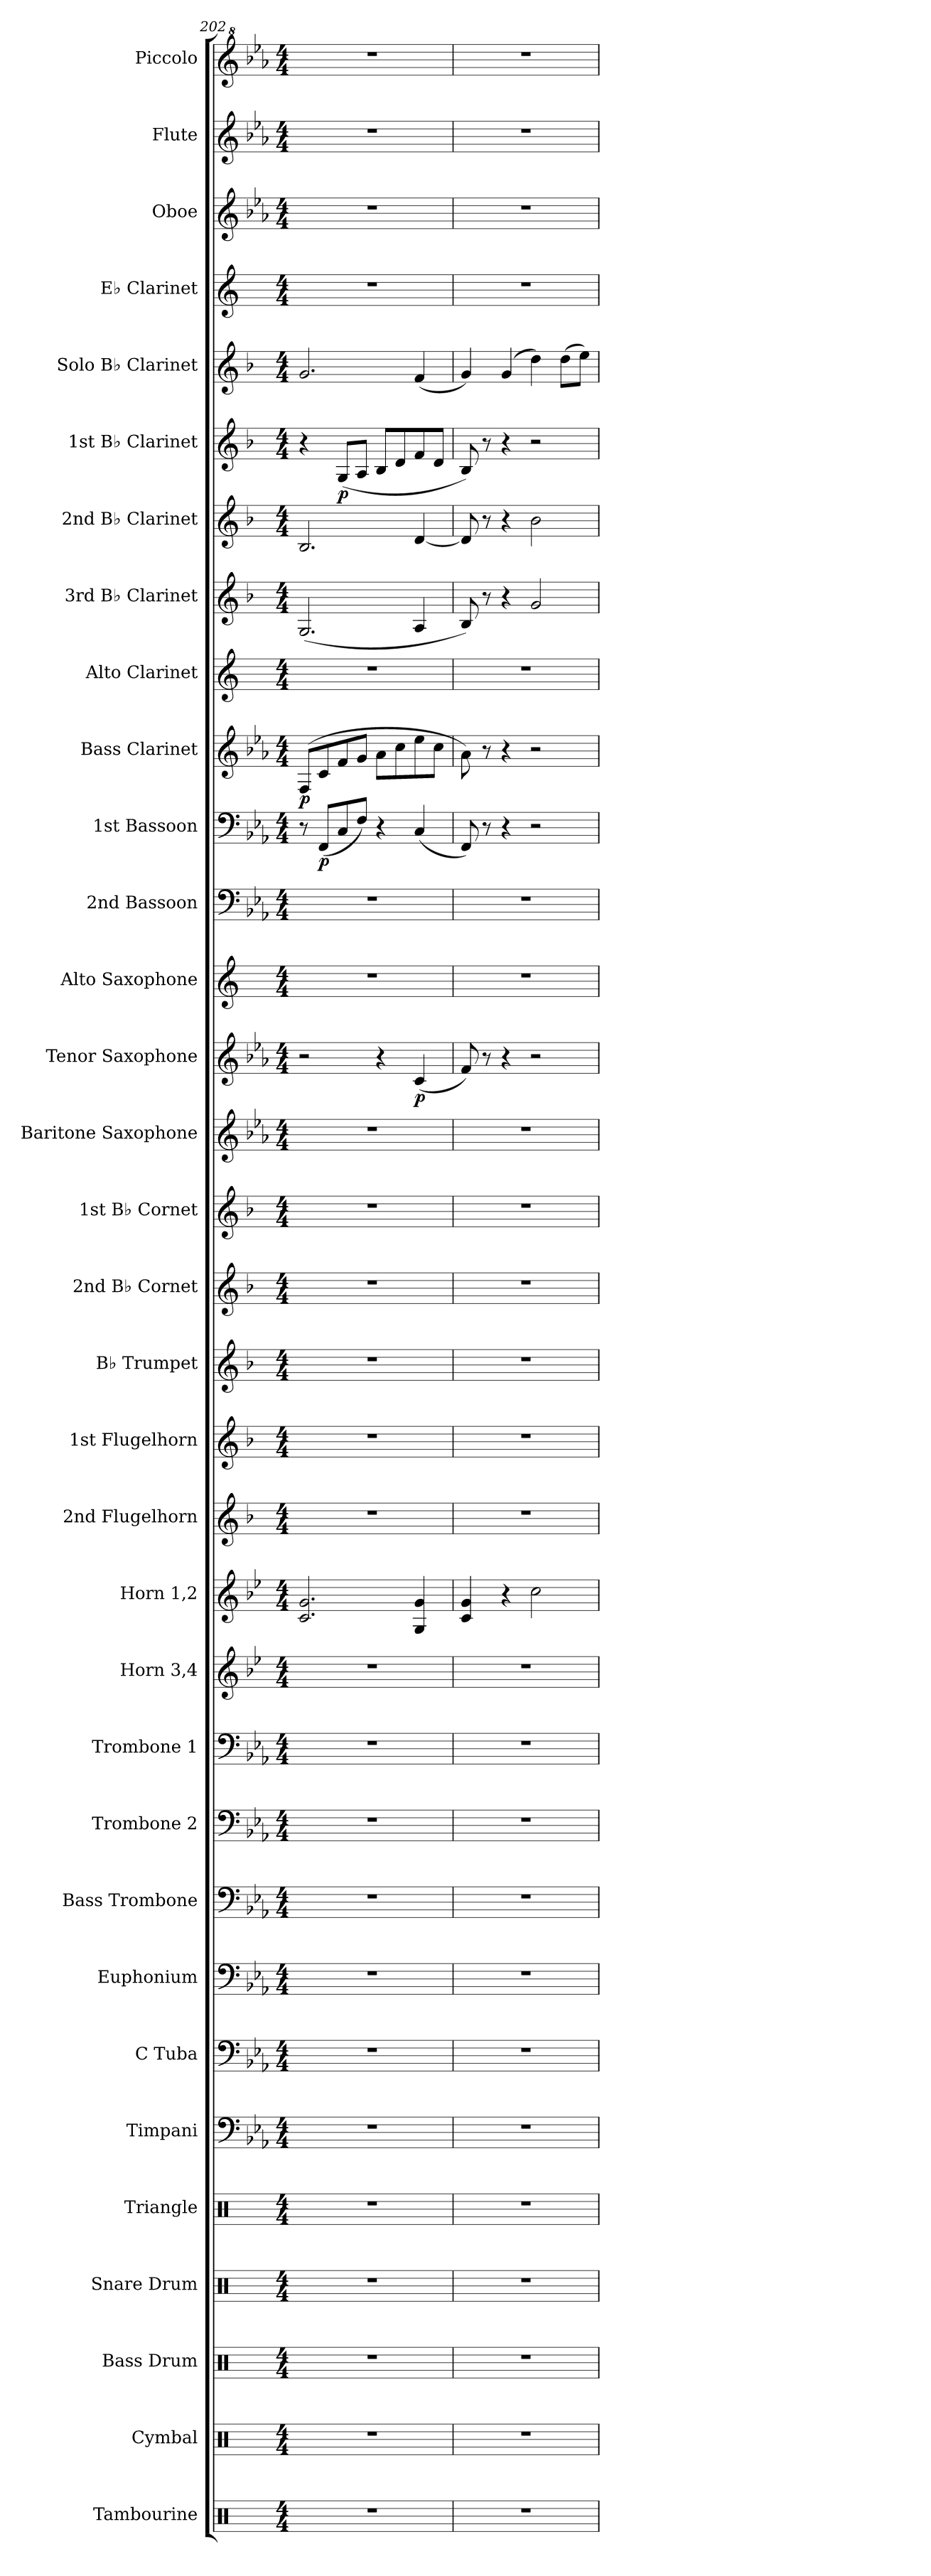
**kern	**kern	**kern	**kern	**kern	**kern	**kern	**kern	**kern	**kern	**kern	**kern	**kern	**kern	**kern	**kern	**kern	**kern	**kern	**kern	**dynam	**kern	**kern	**kern	**dynam	**kern	**dynam	**kern	**kern	**kern	**kern	**dynam	**kern	**kern	**kern	**kern	**kern
*part33	*part32	*part31	*part30	*part29	*part28	*part27	*part26	*part25	*part24	*part23	*part22	*part21	*part20	*part19	*part18	*part17	*part16	*part15	*part14	*part14	*part13	*part12	*part11	*part11	*part10	*part10	*part9	*part8	*part7	*part6	*part6	*part5	*part4	*part3	*part2	*part1
*staff33	*staff32	*staff31	*staff30	*staff29	*staff28	*staff27	*staff26	*staff25	*staff24	*staff23	*staff22	*staff21	*staff20	*staff19	*staff18	*staff17	*staff16	*staff15	*staff14	*staff14	*staff13	*staff12	*staff11	*staff11	*staff10	*staff10	*staff9	*staff8	*staff7	*staff6	*staff6	*staff5	*staff4	*staff3	*staff2	*staff1
*I"Tambourine	*I"Cymbal	*I"Bass Drum	*I"Snare Drum	*I"Triangle	*I"Timpani	*I"C Tuba	*I"Euphonium	*I"Bass Trombone	*I"Trombone 2	*I"Trombone 1	*I"Horn 3,4	*I"Horn 1,2	*I"2nd Flugelhorn	*I"1st Flugelhorn	*I"B♭ Trumpet	*I"2nd B♭ Cornet	*I"1st B♭ Cornet	*I"Baritone Saxophone	*I"Tenor Saxophone	*	*I"Alto Saxophone	*I"2nd Bassoon	*I"1st Bassoon	*	*I"Bass Clarinet	*	*I"Alto Clarinet	*I"3rd B♭ Clarinet	*I"2nd B♭ Clarinet	*I"1st B♭ Clarinet	*	*I"Solo B♭ Clarinet	*I"E♭ Clarinet	*I"Oboe	*I"Flute	*I"Piccolo
*I'Tamb.	*I'Cym.	*I'B. Dr.	*I'Sn. Dr.	*I'Trgl.	*I'Timp.	*I'C Tu.	*I'Eu.	*I'B. Trb.	*I'Trb. 2	*I'Trb. 1	*I'Hn. 3,4	*I'Hn. 1,2	*I'2nd Flghn.	*I'1st Flghn.	*I'B♭ Tpt.	*I'2nd B♭ Cnt.	*I'1st B♭ Cnt.	*I'Bar. Sax.	*I'T. Sax.	*	*I'A. Sax.	*I'2nd Bsn.	*I'1st Bsn.	*	*I'B. Cl.	*	*I'A. Cl.	*I'3rd B♭ Cl.	*I'2nd B♭ Cl.	*I'1st B♭ Cl.	*	*I'Solo B♭ Cl.	*I'E♭ Cl.	*I'Ob.	*I'Fl.	*I'Picc.
*clefX	*clefX	*clefX	*clefX	*clefX	*clefF4	*clefF4	*clefF4	*clefF4	*clefF4	*clefF4	*clefG2	*clefG2	*clefG2	*clefG2	*clefG2	*clefG2	*clefG2	*clefG2	*clefG2	*	*clefG2	*clefF4	*clefF4	*	*clefG2	*	*clefG2	*clefG2	*clefG2	*clefG2	*	*clefG2	*clefG2	*clefG2	*clefG2	*clefG^2
*	*	*	*	*	*	*	*	*	*	*	*ITrd4c7	*ITrd4c7	*ITrd1c2	*ITrd1c2	*ITrd1c2	*ITrd1c2	*ITrd1c2	*ITrd12c21	*ITrd8c14	*	*ITrd5c9	*	*	*	*ITrd8c14	*	*ITrd5c9	*ITrd1c2	*ITrd1c2	*ITrd1c2	*	*ITrd1c2	*ITrd-2c-3	*	*	*ITrd-7c-12
*k[]	*k[]	*k[]	*k[]	*k[]	*k[b-e-a-]	*k[b-e-a-]	*k[b-e-a-]	*k[b-e-a-]	*k[b-e-a-]	*k[b-e-a-]	*k[b-e-a-]	*k[b-e-a-]	*k[b-e-a-]	*k[b-e-a-]	*k[b-e-a-]	*k[b-e-a-]	*k[b-e-a-]	*k[b-e-a-]	*k[b-e-a-]	*	*k[b-e-a-]	*k[b-e-a-]	*k[b-e-a-]	*	*k[b-e-a-]	*	*k[b-e-a-]	*k[b-e-a-]	*k[b-e-a-]	*k[b-e-a-]	*	*k[b-e-a-]	*k[b-e-a-]	*k[b-e-a-]	*k[b-e-a-]	*k[b-e-a-]
*C:	*C:	*C:	*C:	*C:	*E-:	*E-:	*E-:	*E-:	*E-:	*E-:	*E-:	*E-:	*E-:	*E-:	*E-:	*E-:	*E-:	*E-:	*E-:	*	*E-:	*E-:	*E-:	*	*E-:	*	*E-:	*E-:	*E-:	*E-:	*	*E-:	*E-:	*E-:	*E-:	*E-:
*M4/4	*M4/4	*M4/4	*M4/4	*M4/4	*M4/4	*M4/4	*M4/4	*M4/4	*M4/4	*M4/4	*M4/4	*M4/4	*M4/4	*M4/4	*M4/4	*M4/4	*M4/4	*M4/4	*M4/4	*	*M4/4	*M4/4	*M4/4	*	*M4/4	*	*M4/4	*M4/4	*M4/4	*M4/4	*	*M4/4	*M4/4	*M4/4	*M4/4	*M4/4
=202	=202	=202	=202	=202	=202	=202	=202	=202	=202	=202	=202	=202	=202	=202	=202	=202	=202	=202	=202	=202	=202	=202	=202	=202	=202	=202	=202	=202	=202	=202	=202	=202	=202	=202	=202	=202
!	!	!	!	!	!	!	!	!	!	!	!	!	!	!	!	!	!	!	!	!	!	!	!	!	!	!LO:DY:b	!	!	!	!	!	!	!	!	!	!
1r	1r	1r	1r	1r	1r	1r	1r	1r	1r	1r	1r	2.F/ 2.c/	1r	1r	1r	1r	1r	1r	2r	.	1r	1r	8r	.	(8FF/L	p	1r	(2.F/	2.A-/	4r	.	2.f/	1r	1r	1r	1r
!	!	!	!	!	!	!	!	!	!	!	!	!	!	!	!	!	!	!	!	!	!	!	!	!LO:DY:b	!	!	!	!	!	!	!	!	!	!	!	!
.	.	.	.	.	.	.	.	.	.	.	.	.	.	.	.	.	.	.	.	.	.	.	(8FF/L	p	8C/	.	.	.	.	.	.	.	.	.	.	.
!	!	!	!	!	!	!	!	!	!	!	!	!	!	!	!	!	!	!	!	!	!	!	!	!	!	!	!	!	!	!	!LO:DY:b	!	!	!	!	!
.	.	.	.	.	.	.	.	.	.	.	.	.	.	.	.	.	.	.	.	.	.	.	8C/	.	8F/	.	.	.	.	(8F/L	p	.	.	.	.	.
.	.	.	.	.	.	.	.	.	.	.	.	.	.	.	.	.	.	.	.	.	.	.	8F/J)	.	8G/J	.	.	.	.	8G/J	.	.	.	.	.	.
.	.	.	.	.	.	.	.	.	.	.	.	.	.	.	.	.	.	.	4r	.	.	.	4r	.	8A-\L	.	.	.	.	8A-/L	.	.	.	.	.	.
.	.	.	.	.	.	.	.	.	.	.	.	.	.	.	.	.	.	.	.	.	.	.	.	.	8c\	.	.	.	.	8c/	.	.	.	.	.	.
!	!	!	!	!	!	!	!	!	!	!	!	!	!	!	!	!	!	!	!	!LO:DY:b	!	!	!	!	!	!	!	!	!	!	!	!	!	!	!	!
.	.	.	.	.	.	.	.	.	.	.	.	4C/ 4c/	.	.	.	.	.	.	(4C/	p	.	.	(4C/	.	8e-\	.	.	4G/	[4c/	8e-/	.	(4e-/	.	.	.	.
.	.	.	.	.	.	.	.	.	.	.	.	.	.	.	.	.	.	.	.	.	.	.	.	.	8c\J	.	.	.	.	8c/J	.	.	.	.	.	.
=203	=203	=203	=203	=203	=203	=203	=203	=203	=203	=203	=203	=203	=203	=203	=203	=203	=203	=203	=203	=203	=203	=203	=203	=203	=203	=203	=203	=203	=203	=203	=203	=203	=203	=203	=203	=203
1r	1r	1r	1r	1r	1r	1r	1r	1r	1r	1r	1r	4F/ 4c/	1r	1r	1r	1r	1r	1r	8F/)	.	1r	1r	8FF/)	.	8A-\)	.	1r	8A-/)	8c/]	8A-/)	.	4f/)	1r	1r	1r	1r
.	.	.	.	.	.	.	.	.	.	.	.	.	.	.	.	.	.	.	8r	.	.	.	8r	.	8r	.	.	8r	8r	8r	.	.	.	.	.	.
.	.	.	.	.	.	.	.	.	.	.	.	4r	.	.	.	.	.	.	4r	.	.	.	4r	.	4r	.	.	4r	4r	4r	.	(4f/	.	.	.	.
.	.	.	.	.	.	.	.	.	.	.	.	2f\	.	.	.	.	.	.	2r	.	.	.	2r	.	2r	.	.	2f/	2a-\	2r	.	4cc\)	.	.	.	.
.	.	.	.	.	.	.	.	.	.	.	.	.	.	.	.	.	.	.	.	.	.	.	.	.	.	.	.	.	.	.	.	(8cc\L	.	.	.	.
.	.	.	.	.	.	.	.	.	.	.	.	.	.	.	.	.	.	.	.	.	.	.	.	.	.	.	.	.	.	.	.	8dd\J)	.	.	.	.
=	=	=	=	=	=	=	=	=	=	=	=	=	=	=	=	=	=	=	=	=	=	=	=	=	=	=	=	=	=	=	=	=	=	=	=	=
*-	*-	*-	*-	*-	*-	*-	*-	*-	*-	*-	*-	*-	*-	*-	*-	*-	*-	*-	*-	*-	*-	*-	*-	*-	*-	*-	*-	*-	*-	*-	*-	*-	*-	*-	*-	*-
